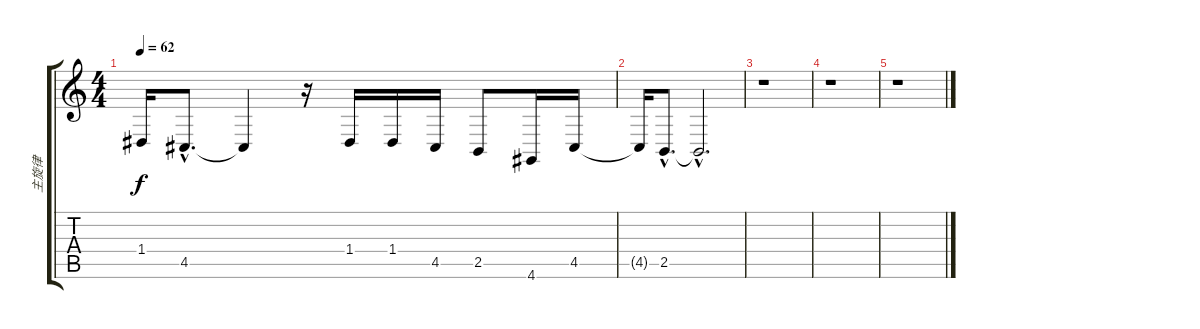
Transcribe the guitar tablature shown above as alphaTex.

\track ("主旋律" "主旋律") {instrument harmonica}
\staff {score tabs}
\tuning (E4 B3 G3 D3 A2 E2) {hide}
\ts (4 4)
\tempo 62
\clef g2
\ks c
1.4{t}.16{dy f} 4.5{hac}.8{d} 4.5{t}.4 r.16 1.4.16 1.4.16 4.5.16 2.5.8 4.6.16 4.5.16 |
4.5{t}.16 2.5{hac}.8{d} 2.5{hac t}.2{d} |
r.1 |
r.1 |
r.1
